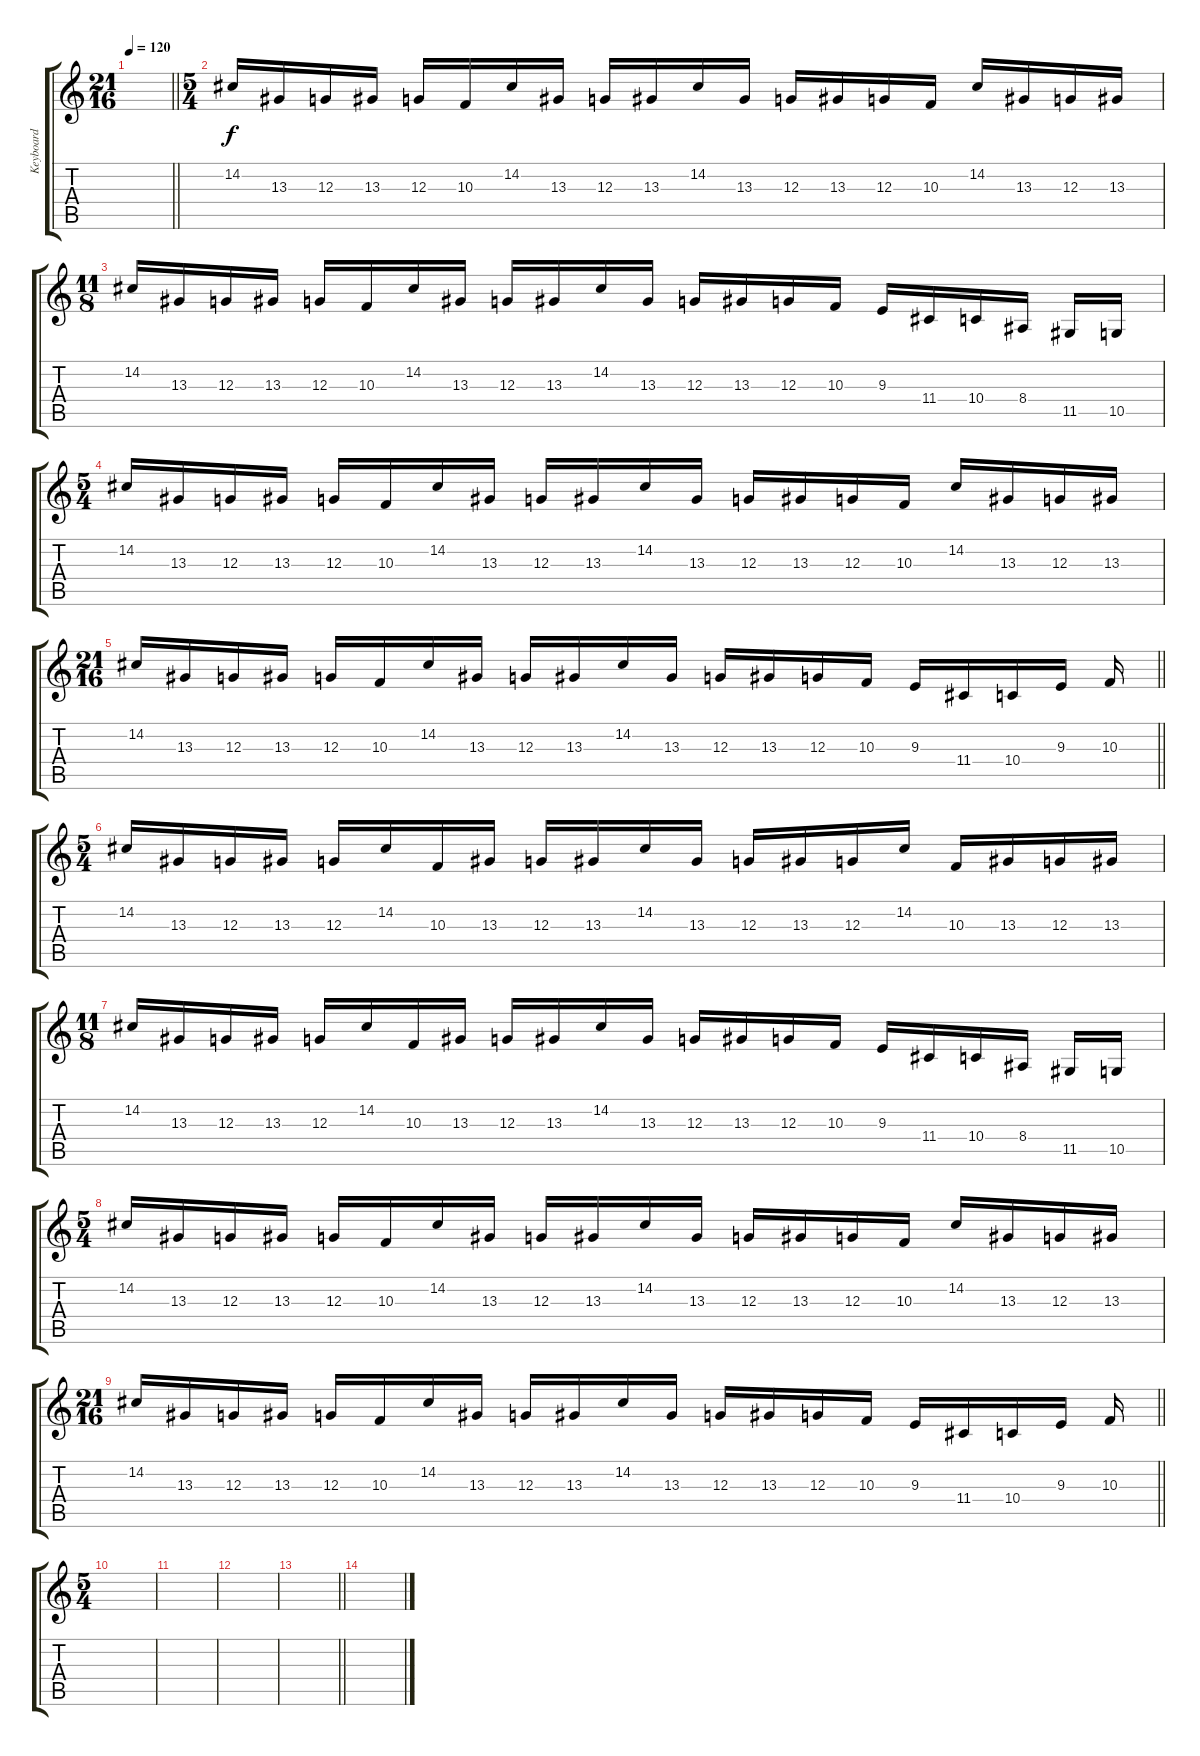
\track ("Keyboard" "Keyboard") {instrument fx1rain}
\staff {score tabs}
\tuning (E4 B3 G3 D3 A2 D2) {hide}
\ts (21 16)
\tempo 120
\clef g2
\barLineRight lightlight
\ks c
|
\ts (5 4)
14.2.16 13.3.16 12.3.16 13.3.16 12.3.16 10.3.16 14.2.16 13.3.16 12.3.16 13.3.16 14.2.16 13.3.16 12.3.16 13.3.16 12.3.16 10.3.16 14.2.16 13.3.16 12.3.16 13.3.16 |
\ts (11 8)
14.2.16 13.3.16 12.3.16 13.3.16 12.3.16 10.3.16 14.2.16 13.3.16 12.3.16 13.3.16 14.2.16 13.3.16 12.3.16 13.3.16 12.3.16 10.3.16 9.3.16 11.4.16 10.4.16 8.4.16 11.5.16 10.5.16 |
\ts (5 4)
14.2.16 13.3.16 12.3.16 13.3.16 12.3.16 10.3.16 14.2.16 13.3.16 12.3.16 13.3.16 14.2.16 13.3.16 12.3.16 13.3.16 12.3.16 10.3.16 14.2.16 13.3.16 12.3.16 13.3.16 |
\ts (21 16)
\barLineRight lightlight
14.2.16 13.3.16 12.3.16 13.3.16 12.3.16 10.3.16 14.2.16 13.3.16 12.3.16 13.3.16 14.2.16 13.3.16 12.3.16 13.3.16 12.3.16 10.3.16 9.3.16 11.4.16 10.4.16 9.3.16 10.3.16 |
\ts (5 4)
14.2.16 13.3.16 12.3.16 13.3.16 12.3.16 14.2.16 10.3.16 13.3.16 12.3.16 13.3.16 14.2.16 13.3.16 12.3.16 13.3.16 12.3.16 14.2.16 10.3.16 13.3.16 12.3.16 13.3.16 |
\ts (11 8)
14.2.16 13.3.16 12.3.16 13.3.16 12.3.16 14.2.16 10.3.16 13.3.16 12.3.16 13.3.16 14.2.16 13.3.16 12.3.16 13.3.16 12.3.16 10.3.16 9.3.16 11.4.16 10.4.16 8.4.16 11.5.16 10.5.16 |
\ts (5 4)
14.2.16 13.3.16 12.3.16 13.3.16 12.3.16 10.3.16 14.2.16 13.3.16 12.3.16 13.3.16 14.2.16 13.3.16 12.3.16 13.3.16 12.3.16 10.3.16 14.2.16 13.3.16 12.3.16 13.3.16 |
\ts (21 16)
\barLineRight lightlight
14.2.16 13.3.16 12.3.16 13.3.16 12.3.16 10.3.16 14.2.16 13.3.16 12.3.16 13.3.16 14.2.16 13.3.16 12.3.16 13.3.16 12.3.16 10.3.16 9.3.16 11.4.16 10.4.16 9.3.16 10.3.16 |
\ts (5 4)
\section ("" "")
|
|
|
\barLineRight lightlight
|
\section ("" "")
